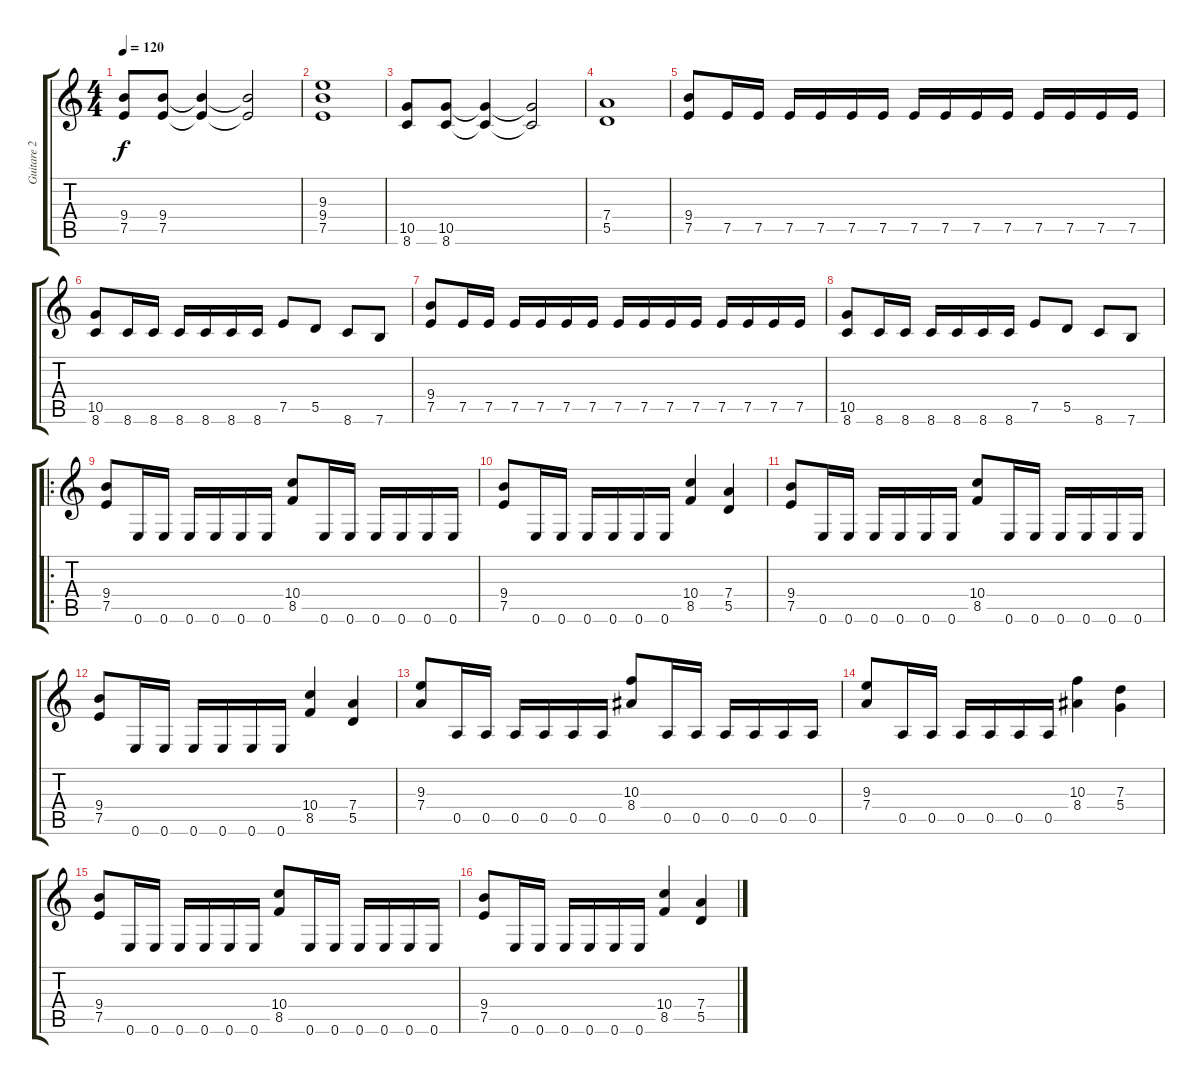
\track ("Guitare 2" "Guitare 2") {instrument overdrivenguitar}
\staff {score tabs}
\tuning (E4 B3 G3 D3 A2 E2) {hide}
\ts (4 4)
\tempo 120
\clef g2
\ks c
(9.4 7.5).8{dy f instrument overdrivenguitar} (9.4 7.5).8 (9.4{t} 7.5{t}).4 (9.4{t} 7.5{t}).2 |
(9.3 9.4 7.5).1 |
(10.5 8.6).8 (10.5 8.6).8 (10.5{t} 8.6{t}).4 (10.5{t} 8.6{t}).2 |
(7.4 5.5).1 |
(9.4 7.5).8 7.5.16 7.5.16 7.5.16 7.5.16 7.5.16 7.5.16 7.5.16 7.5.16 7.5.16 7.5.16 7.5.16 7.5.16 7.5.16 7.5.16 |
(10.5 8.6).8 8.6.16 8.6.16 8.6.16 8.6.16 8.6.16 8.6.16 7.5.8 5.5.8 8.6.8 7.6.8 |
(9.4 7.5).8 7.5.16 7.5.16 7.5.16 7.5.16 7.5.16 7.5.16 7.5.16 7.5.16 7.5.16 7.5.16 7.5.16 7.5.16 7.5.16 7.5.16 |
(10.5 8.6).8 8.6.16 8.6.16 8.6.16 8.6.16 8.6.16 8.6.16 7.5.8 5.5.8 8.6.8 7.6.8 |
\ro
(9.4 7.5).8 0.6.16 0.6.16 0.6.16 0.6.16 0.6.16 0.6.16 (10.4 8.5).8 0.6.16 0.6.16 0.6.16 0.6.16 0.6.16 0.6.16 |
(9.4 7.5).8 0.6.16 0.6.16 0.6.16 0.6.16 0.6.16 0.6.16 (10.4 8.5).4 (7.4 5.5).4 |
(9.4 7.5).8 0.6.16 0.6.16 0.6.16 0.6.16 0.6.16 0.6.16 (10.4 8.5).8 0.6.16 0.6.16 0.6.16 0.6.16 0.6.16 0.6.16 |
(9.4 7.5).8 0.6.16 0.6.16 0.6.16 0.6.16 0.6.16 0.6.16 (10.4 8.5).4 (7.4 5.5).4 |
(9.3 7.4).8 0.5.16 0.5.16 0.5.16 0.5.16 0.5.16 0.5.16 (10.3 8.4).8 0.5.16 0.5.16 0.5.16 0.5.16 0.5.16 0.5.16 |
(9.3 7.4).8 0.5.16 0.5.16 0.5.16 0.5.16 0.5.16 0.5.16 (10.3 8.4).4 (7.3 5.4).4 |
(9.4 7.5).8 0.6.16 0.6.16 0.6.16 0.6.16 0.6.16 0.6.16 (10.4 8.5).8 0.6.16 0.6.16 0.6.16 0.6.16 0.6.16 0.6.16 |
(9.4 7.5).8 0.6.16 0.6.16 0.6.16 0.6.16 0.6.16 0.6.16 (10.4 8.5).4 (7.4 5.5).4
